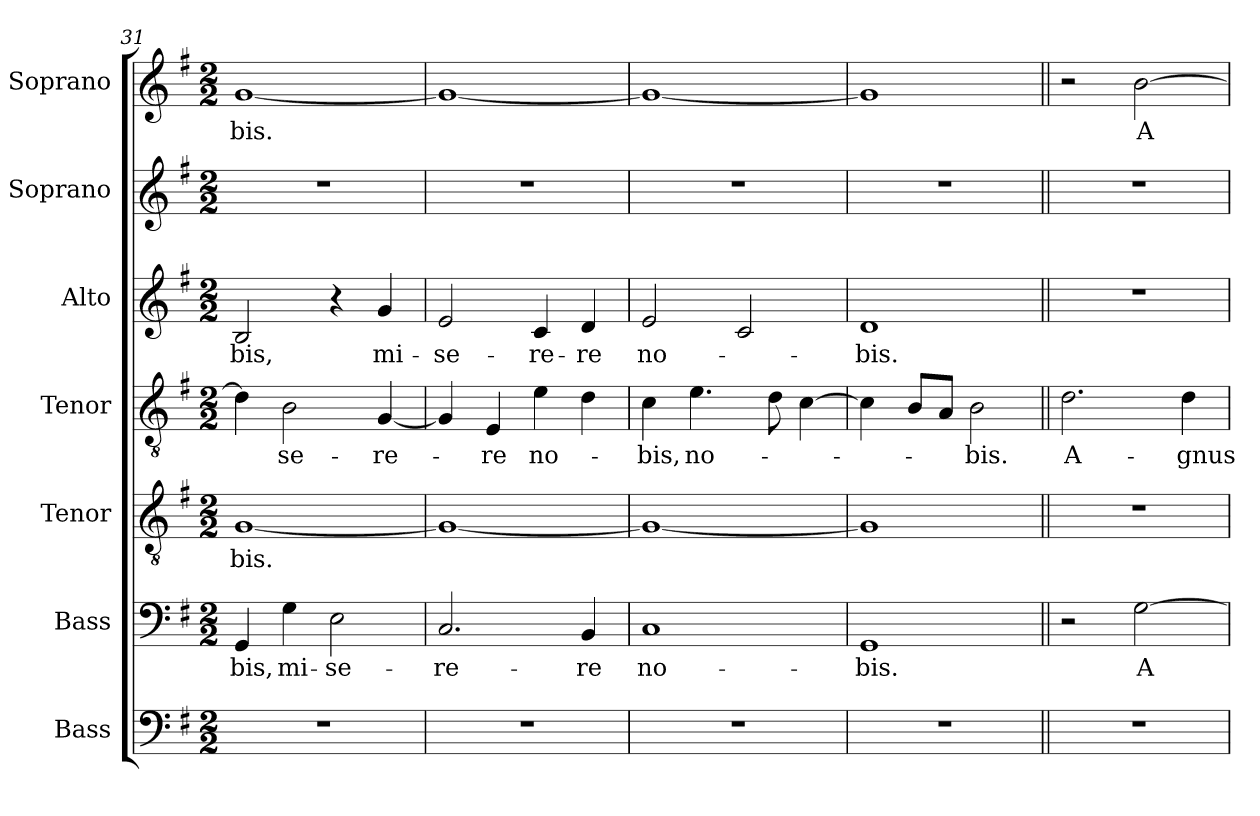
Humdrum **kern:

**kern	**kern	**text	**kern	**text	**kern	**text	**kern	**text	**kern	**kern	**text
*part7	*part6	*part6	*part5	*part5	*part4	*part4	*part3	*part3	*part2	*part1	*part1
*staff7	*staff6	*staff6	*staff5	*staff5	*staff4	*staff4	*staff3	*staff3	*staff2	*staff1	*staff1
*I"Bass	*I"Bass	*	*I"Tenor	*	*I"Tenor	*	*I"Alto	*	*I"Soprano	*I"Soprano	*
*I'B.	*I'B.	*	*I'T.	*	*I'T.	*	*I'A.	*	*I'S.	*I'S.	*
*clefF4	*clefF4	*	*clefGv2	*	*clefGv2	*	*clefG2	*	*clefG2	*clefG2	*
*	*	*	*ITrd7c12	*	*ITrd7c12	*	*	*	*	*	*
*k[f#]	*k[f#]	*	*k[f#]	*	*k[f#]	*	*k[f#]	*	*k[f#]	*k[f#]	*
*G:	*G:	*	*G:	*	*G:	*	*G:	*	*G:	*G:	*
*M2/2	*M2/2	*	*M2/2	*	*M2/2	*	*M2/2	*	*M2/2	*M2/2	*
=31	=31	=31	=31	=31	=31	=31	=31	=31	=31	=31	=31
!	!	!LO:LY:b:color=#000000	!	!	!	!	!	!	!	!	!
!	!	!	!	!LO:LY:b:color=#000000	!	!	!	!	!	!	!
!	!	!	!	!	!	!	!	!LO:LY:b:color=#000000	!	!	!
!	!	!	!	!	!	!	!	!	!	!	!LO:LY:b:color=#000000
1r	4GGi/	-bis,	[1GGi	-bis.	4Di\]	.	2Bi/	-bis,	1r	[1gi	-bis.
!	!	!LO:LY:b:color=#000000	!	!	!	!	!	!	!	!	!
!	!	!	!	!	!	!LO:LY:b:color=#000000	!	!	!	!	!
.	4Gi\	mi-	.	.	2BBi\	-se-	.	.	.	.	.
!	!	!LO:LY:b:color=#000000	!	!	!	!	!	!	!	!	!
.	2Ei\	-se-	.	.	.	.	4r	.	.	.	.
!	!	!	!	!	!	!LO:LY:b:color=#000000	!	!	!	!	!
!	!	!	!	!	!	!	!	!LO:LY:b:color=#000000	!	!	!
.	.	.	.	.	[4GGi/	-re-	4gi/	mi-	.	.	.
=32	=32	=32	=32	=32	=32	=32	=32	=32	=32	=32	=32
!	!	!LO:LY:b:color=#000000	!	!	!	!	!	!	!	!	!
!	!	!	!	!	!	!	!	!LO:LY:b:color=#000000	!	!	!
1r	2.Ci/	-re-	1GGi_	.	4GGi/]	.	2ei/	-se-	1r	1gi_	.
!	!	!	!	!	!	!LO:LY:b:color=#000000	!	!	!	!	!
.	.	.	.	.	4EEi/	-re	.	.	.	.	.
!	!	!	!	!	!	!LO:LY:b:color=#000000	!	!	!	!	!
!	!	!	!	!	!	!	!	!LO:LY:b:color=#000000	!	!	!
.	.	.	.	.	4Ei\	no-	4ci/	-re-	.	.	.
!	!	!LO:LY:b:color=#000000	!	!	!	!	!	!	!	!	!
!	!	!	!	!	!	!	!	!LO:LY:b:color=#000000	!	!	!
.	4BBi/	-re	.	.	4Di\	.	4di/	-re	.	.	.
=33	=33	=33	=33	=33	=33	=33	=33	=33	=33	=33	=33
!	!	!LO:LY:b:color=#000000	!	!	!	!	!	!	!	!	!
!	!	!	!	!	!	!LO:LY:b:color=#000000	!	!	!	!	!
!	!	!	!	!	!	!	!	!LO:LY:b:color=#000000	!	!	!
1r	1Ci	no-	1GGi_	.	4Ci\	-bis,	2ei/	no-	1r	1gi_	.
!	!	!	!	!	!	!LO:LY:b:color=#000000	!	!	!	!	!
.	.	.	.	.	4.Ei\	no-	.	.	.	.	.
.	.	.	.	.	.	.	2ci/	.	.	.	.
.	.	.	.	.	8Di\	.	.	.	.	.	.
.	.	.	.	.	[4Ci\	.	.	.	.	.	.
=34	=34	=34	=34	=34	=34	=34	=34	=34	=34	=34	=34
!	!	!LO:LY:b:color=#000000	!	!	!	!	!	!	!	!	!
!	!	!	!	!	!	!	!	!LO:LY:b:color=#000000	!	!	!
1r	1GGi	-bis.	1GGi]	.	4Ci\]	.	1di	-bis.	1r	1gi]	.
.	.	.	.	.	8BBi/L	.	.	.	.	.	.
.	.	.	.	.	8AAi/J	.	.	.	.	.	.
!	!	!	!	!	!	!LO:LY:b:color=#000000	!	!	!	!	!
.	.	.	.	.	2BBi\	-bis.	.	.	.	.	.
!!LO:PB:g=z
=35||	=35||	=35||	=35||	=35||	=35||	=35||	=35||	=35||	=35||	=35||	=35||
!	!	!	!	!	!	!LO:LY:b:color=#000000	!	!	!	!	!
1r	2r	.	1r	.	2.Di\	A-	1r	.	1r	2r	.
!	!	!LO:LY:b:color=#000000	!	!	!	!	!	!	!	!	!
!	!	!	!	!	!	!	!	!	!	!	!LO:LY:b:color=#000000
.	[2Gi\	A-	.	.	.	.	.	.	.	[2bi\	A-
!	!	!	!	!	!	!LO:LY:b:color=#000000	!	!	!	!	!
.	.	.	.	.	4Di\	-gnus	.	.	.	.	.
=	=	=	=	=	=	=	=	=	=	=	=
*-	*-	*-	*-	*-	*-	*-	*-	*-	*-	*-	*-
